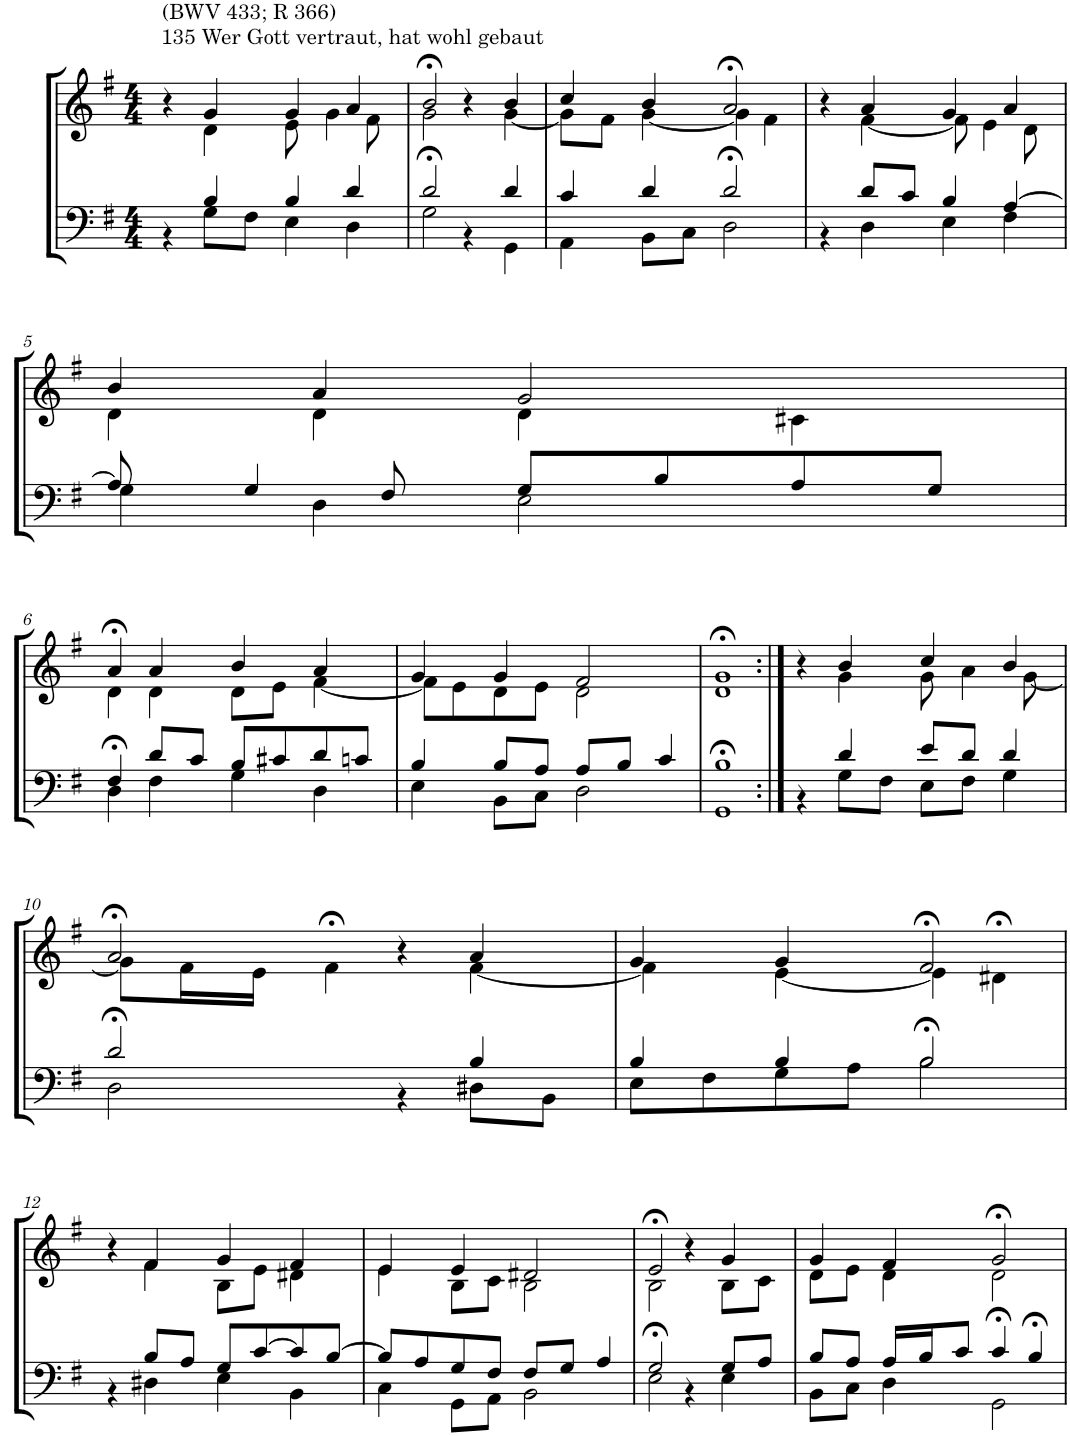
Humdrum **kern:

**kern	**kern
*part2	*part1
*staff2	*staff1
*I"Tenor/Baß	*I"Sopran/Alt
*clefF4	*clefG2
*k[f#]	*k[f#]
*M4/4	*M4/4
=1	=1
*^	*^
!	!	!LO:TX:a:t=135 Wer Gott vertraut, hat wohl gebaut	!
!	!	!LO:TX:a:t=(BWV 433; R 366)	!
4ryy	4r	4r	4ryy
4B/	8G\L	4g/	4d\
.	8F#\J	.	.
4B/	4E\	4g/	8e\
.	.	.	4g\
4d/	4D\	4a/	.
.	.	.	8f#\
=2	=2	=2	=2
2d/	2G>\	2b>/	2g\
4ryy	4r	4r	4ryy
4d/	4GG\	4b/	[4g\
=3	=3	=3	=3
4c/	4AA\	4cc/	8g\L]
.	.	.	8f#\J
4d/	8BB\L	4b/	[4g\
.	8C\J	.	.
2d/	2D>\	2a>/	4g\]
.	.	.	4f#\
=4	=4	=4	=4
4ryy	4r	4r	4ryy
8d/L	4D\	4a/	[4f#\
8c/J	.	.	.
4B/	4E\	4g/	8f#\]
.	.	.	4e\
[4A/	4F#\	4a/	.
.	.	.	8d\
!!LO:LB:g=z	!!
=5	=5	=5	=5
8A/]	4G\	4b/	4d\
4G/	.	.	.
.	4D\	4a/	4d\
8F#/	.	.	.
8G/L	2E\	2g/	4d\
8B/	.	.	.
8A/	.	.	4c#X\
8G/J	.	.	.
!!LO:LB:g=z	!!
=6	=6	=6	=6
4F#/	4D>\	4a>/	4d\
8d/L	4F#\	4a/	4d\
8c/J	.	.	.
8B/L	4G\	4b/	8d\L
8c#X/	.	.	8e\J
8d/	4D\	4a/	[4f#\
8cn/J	.	.	.
=7	=7	=7	=7
4B/	4E\	4g/	8f#\L]
.	.	.	8e\
8B/L	8BB\L	4g/	8d\
8A/J	8C\J	.	8e\J
8A/L	2D\	2f#/	2d\
8B/J	.	.	.
4c/	.	.	.
=8	=8	=8	=8
1B	1GG>	1g>	1d
=9:|!	=9:|!	=9:|!	=9:|!
4ryy	4r	4r	4ryy
4d/	8G\L	4b/	4g\
.	8F#\J	.	.
8e/L	8E\L	4cc/	8g\
8d/J	8F#\J	.	4a\
4d/	4G\	4b/	.
.	.	.	[8g\
!!LO:LB:g=z	!!
=10	=10	=10	=10
2d/	2D>\	2a>/	8g\L]
.	.	.	16f#\L
.	.	.	16e\JJ
.	.	.	4f#>\
4ryy	4r	4r	4ryy
4B/	8D#X\L	4a/	[4f#\
.	8BB\J	.	.
=11	=11	=11	=11
4B/	8E\L	4g/	4f#\]
.	8F#\	.	.
4B/	8G\	4g/	[4e\
.	8A\J	.	.
2B/	2B>\	2f#>/	4e\]
.	.	.	4d#X>\
!!LO:LB:g=z	!!
=12	=12	=12	=12
4ryy	4r	4r	4ryy
8B/L	4D#X\	4f#/	4f#\
8A/J	.	.	.
8G/L	4E\	4g/	8B\L
[8c/	.	.	8e\J
8c/]	4BB\	4f#/	4d#X\
[8B/J	.	.	.
=13	=13	=13	=13
8B/L]	4C\	4e/	4e\
8A/	.	.	.
8G/	8GG\L	4e/	8B\L
8F#/J	8AA\J	.	8c\J
8F#/L	2BB\	2d#X/	2B\
8G/J	.	.	.
4A/	.	.	.
=14	=14	=14	=14
2G/	2E>\	2e>/	2B\
4ryy	4r	4r	4ryy
8G/L	4E\	4g/	8B\L
8A/J	.	.	8c\J
=15	=15	=15	=15
8B/L	8BB\L	4g/	8d\L
8A/J	8C\J	.	8e\J
16A/LL	4D\	4f#/	4d\
16B/J	.	.	.
8c/J	.	.	.
4c/	2GG>\	2g>/	2d\
4B>/	.	.	.
*v	*v	*	*
*	*v	*v
=	=
*-	*-
